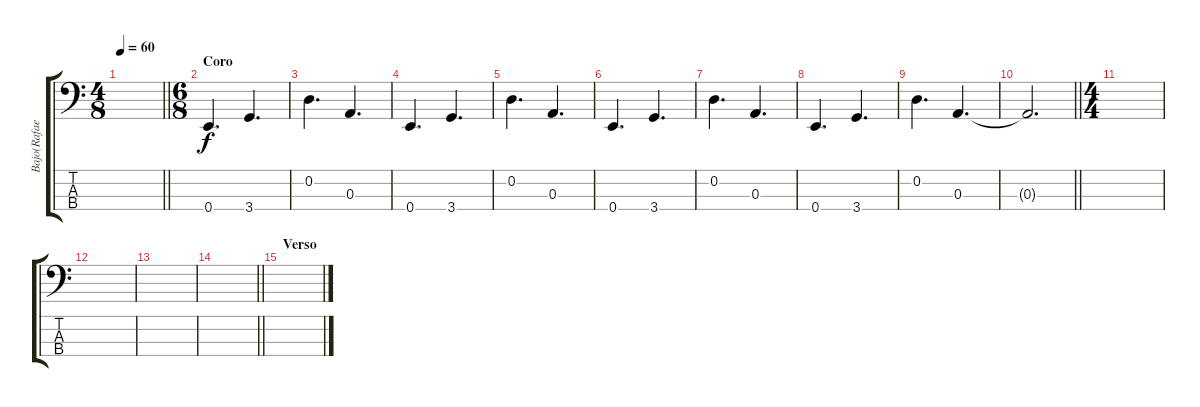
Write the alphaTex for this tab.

\track ("Bajo(Rafael)" "Bajo(Rafae") {instrument electricbassfinger}
\staff {score tabs}
\tuning (G2 D2 A1 E1) {hide}
\ts (4 8)
\section ("" "")
\tempo 60
\clef f4
\barLineRight lightlight
\ks c
|
\ts (6 8)
\section ("" "Coro")
0.4.4{d} 3.4.4{d} |
0.2.4{d} 0.3.4{d} |
0.4.4{d} 3.4.4{d} |
0.2.4{d} 0.3.4{d} |
0.4.4{d} 3.4.4{d} |
0.2.4{d} 0.3.4{d} |
0.4.4{d} 3.4.4{d} |
0.2.4{d} 0.3.4{d} |
\barLineRight lightlight
0.3{t}.2{d} |
\ts (4 4)
\section ("" "")
|
|
|
\barLineRight lightlight
|
\section ("" "Verso")
